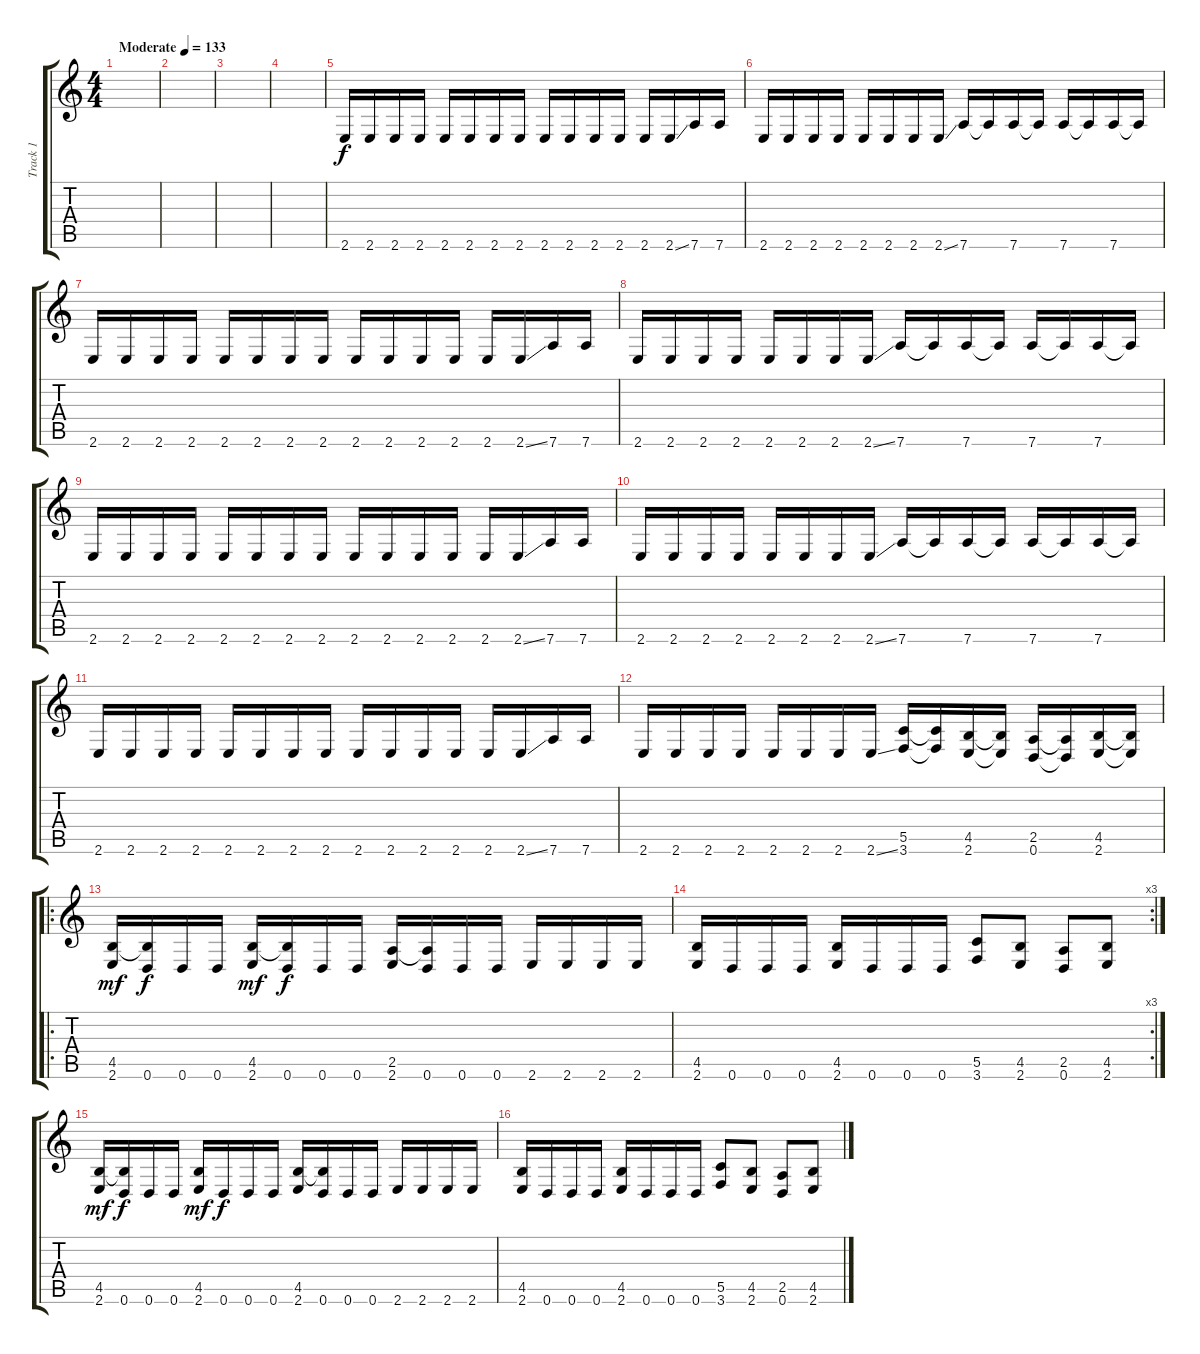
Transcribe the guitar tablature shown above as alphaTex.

\track ("Track 1" "Track 1") {instrument overdrivenguitar}
\staff {score tabs}
\tuning (D4 A3 F3 C3 G2 D2) {hide}
\ts (4 4)
\tempo (133 "Moderate")
\clef g2
\ks c
|
|
|
|
2.6.16 2.6.16 2.6.16 2.6.16 2.6.16 2.6.16 2.6.16 2.6.16 2.6.16 2.6.16 2.6.16 2.6.16 2.6.16 2.6{ss}.16 7.6.16 7.6.16 |
2.6.16 2.6.16 2.6.16 2.6.16 2.6.16 2.6.16 2.6.16 2.6{ss}.16 7.6.16 7.6{t}.16 7.6.16 7.6{t}.16 7.6.16 7.6{t}.16 7.6.16 7.6{t}.16 |
2.6.16 2.6.16 2.6.16 2.6.16 2.6.16 2.6.16 2.6.16 2.6.16 2.6.16 2.6.16 2.6.16 2.6.16 2.6.16 2.6{ss}.16 7.6.16 7.6.16 |
2.6.16 2.6.16 2.6.16 2.6.16 2.6.16 2.6.16 2.6.16 2.6{ss}.16 7.6.16 7.6{t}.16 7.6.16 7.6{t}.16 7.6.16 7.6{t}.16 7.6.16 7.6{t}.16 |
2.6.16 2.6.16 2.6.16 2.6.16 2.6.16 2.6.16 2.6.16 2.6.16 2.6.16 2.6.16 2.6.16 2.6.16 2.6.16 2.6{ss}.16 7.6.16 7.6.16 |
2.6.16 2.6.16 2.6.16 2.6.16 2.6.16 2.6.16 2.6.16 2.6{ss}.16 7.6.16 7.6{t}.16 7.6.16 7.6{t}.16 7.6.16 7.6{t}.16 7.6.16 7.6{t}.16 |
2.6.16 2.6.16 2.6.16 2.6.16 2.6.16 2.6.16 2.6.16 2.6.16 2.6.16 2.6.16 2.6.16 2.6.16 2.6.16 2.6{ss}.16 7.6.16 7.6.16 |
2.6.16 2.6.16 2.6.16 2.6.16 2.6.16 2.6.16 2.6.16 2.6{ss}.16 (5.5 3.6).16 (5.5{t} 3.6{t}).16 (4.5 2.6).16 (4.5{t} 2.6{t}).16 (2.5 0.6).16 (2.5{t} 0.6{t}).16 (4.5 2.6).16 (4.5{t} 2.6{t}).16 |
\ro
(4.5 2.6).16{dy mf} (4.5{t} 0.6).16{dy f} 0.6.16 0.6.16 (4.5 2.6).16{dy mf} (4.5{t} 0.6).16{dy f} 0.6.16 0.6.16 (2.5 2.6).16 (2.5{t} 0.6).16 0.6.16 0.6.16 2.6.16 2.6.16 2.6.16 2.6.16 |
\rc 3
(4.5 2.6).16 0.6.16 0.6.16 0.6.16 (4.5 2.6).16 0.6.16 0.6.16 0.6.16 (5.5 3.6).8 (4.5 2.6).8 (2.5 0.6).8 (4.5 2.6).8 |
(4.5 2.6).16{dy mf} (4.5{t} 0.6).16{dy f} 0.6.16 0.6.16 (4.5 2.6).16{dy mf} 0.6.16{dy f} 0.6.16 0.6.16 (4.5 2.6).16 (4.5{t} 0.6).16 0.6.16 0.6.16 2.6.16 2.6.16 2.6.16 2.6.16 |
(4.5 2.6).16 0.6.16 0.6.16 0.6.16 (4.5 2.6).16 0.6.16 0.6.16 0.6.16 (5.5 3.6).8 (4.5 2.6).8 (2.5 0.6).8 (4.5 2.6).8
